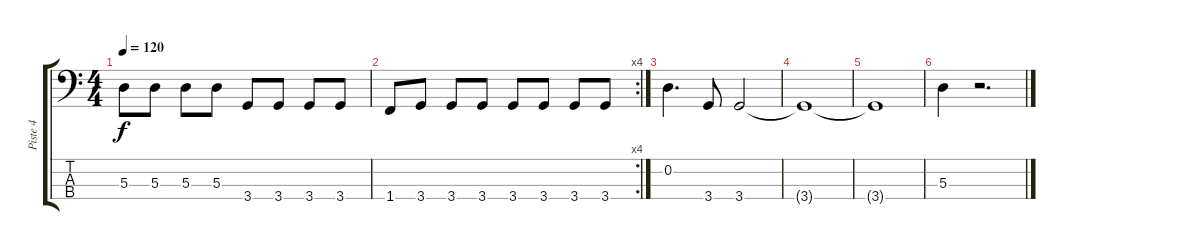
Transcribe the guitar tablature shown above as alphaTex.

\track ("Piste 4" "Piste 4") {instrument electricbassfinger}
\staff {score tabs}
\tuning (G2 D2 A1 E1) {hide}
\ts (4 4)
\tempo 120
\clef f4
\ks c
5.3.8{dy f} 5.3.8 5.3.8 5.3.8 3.4.8 3.4.8 3.4.8 3.4.8 |
\rc 4
1.4.8 3.4.8 3.4.8 3.4.8 3.4.8 3.4.8 3.4.8 3.4.8 |
0.2.4{d} 3.4.8 3.4.2 |
3.4{t}.1 |
3.4{t}.1 |
5.3.4 r.2{d}
